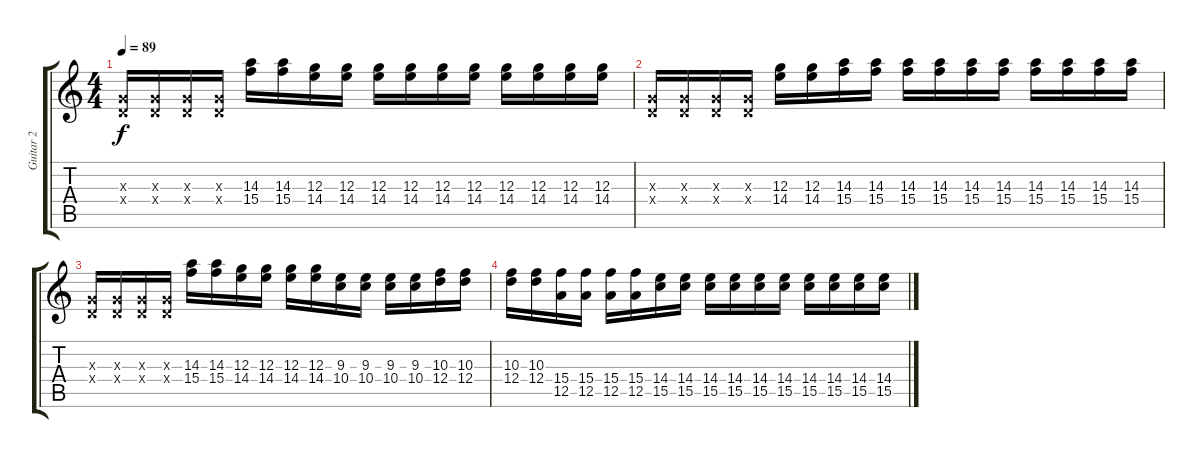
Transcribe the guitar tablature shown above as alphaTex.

\track ("Guitar 2" "Guitar 2") {instrument distortionguitar}
\staff {score tabs}
\tuning (E4 B3 G3 D3 A2 D2) {hide}
\ts (4 4)
\tempo 89
\clef g2
\ks c
(0.3{x} 0.4{x}).16{dy f} (0.3{x} 0.4{x}).16 (0.3{x} 0.4{x}).16 (0.3{x} 0.4{x}).16 (14.3 15.4).16 (14.3 15.4).16 (12.3 14.4).16 (12.3 14.4).16 (12.3 14.4).16 (12.3 14.4).16 (12.3 14.4).16 (12.3 14.4).16 (12.3 14.4).16 (12.3 14.4).16 (12.3 14.4).16 (12.3 14.4).16 |
(0.3{x} 0.4{x}).16 (0.3{x} 0.4{x}).16 (0.3{x} 0.4{x}).16 (0.3{x} 0.4{x}).16 (12.3 14.4).16 (12.3 14.4).16 (14.3 15.4).16 (14.3 15.4).16 (14.3 15.4).16 (14.3 15.4).16 (14.3 15.4).16 (14.3 15.4).16 (14.3 15.4).16 (14.3 15.4).16 (14.3 15.4).16 (14.3 15.4).16 |
(0.3{x} 0.4{x}).16 (0.3{x} 0.4{x}).16 (0.3{x} 0.4{x}).16 (0.3{x} 0.4{x}).16 (14.3 15.4).16 (14.3 15.4).16 (12.3 14.4).16 (12.3 14.4).16 (12.3 14.4).16 (12.3 14.4).16 (9.3 10.4).16 (9.3 10.4).16 (9.3 10.4).16 (9.3 10.4).16 (10.3 12.4).16 (10.3 12.4).16 |
(10.3 12.4).16 (10.3 12.4).16 (15.4 12.5).16 (15.4 12.5).16 (15.4 12.5).16 (15.4 12.5).16 (14.4 15.5).16 (14.4 15.5).16 (14.4 15.5).16 (14.4 15.5).16 (14.4 15.5).16 (14.4 15.5).16 (14.4 15.5).16 (14.4 15.5).16 (14.4 15.5).16 (14.4 15.5).16
